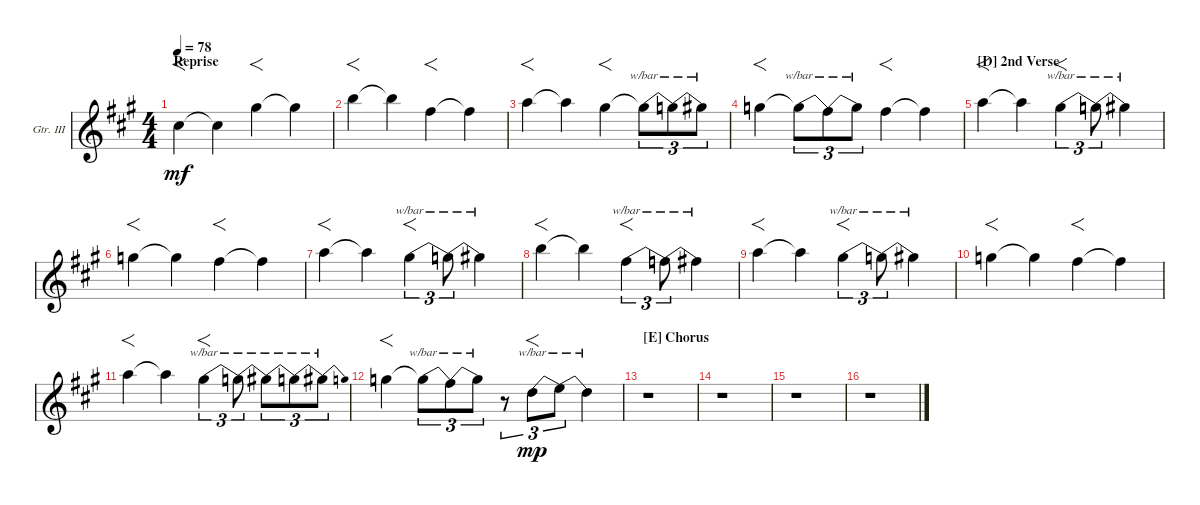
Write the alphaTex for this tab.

\defaultSystemsLayout 4
\bracketExtendMode groupsimilarinstruments
\firstSystemTrackNameOrientation horizontal
\otherSystemsTrackNameOrientation horizontal
\track ("Guitar III (Pedal Steel)" "Gtr. III") {instrument acousticguitarsteel}
\staff {score}
\tuning (E4 B3 G3 D3 A2 E2)
\ts (4 4)
\section ("" "Reprise")
\tempo 78
\clef g2
\ks a
6.3.4{f dy mf} 6.3{t}.4 4.1.4{f} 4.1{t}.4 |
7.1.4{f} 7.1{t}.4 2.1.4{f} 2.1{t}.4 |
5.1.4{f} 5.1{t}.4 4.1.4{f} 4.1{t}.8{tu (3 2) tbe (dive default 30.599999999999998 0 60 -2)} 4.1{t}.8{tu (3 2) tbe (dive default 0 -2 59.4 0)} 4.1{t}.8{tu (3 2) tbe (hold default 0 0 60 0)} |
3.1.4{f} 3.1{t}.8{tu (3 2) tbe (dive default 29.4 0 60 -2)} 3.1{t}.8{tu (3 2) tbe (dive default 0 -2 59.4 0)} 3.1{t}.8{tu (3 2) tbe (hold default 0 0 60 0)} 2.1.4{f} 2.1{t}.4 |
\section ("D" "2nd Verse")
5.1.4{f} 5.1{t}.4 4.1.4{f tu (3 2) tbe (dive default 29.4 0 60 -2)} 4.1{t}.8{tu (3 2) tbe (dive default 0 -2 60 0)} 4.1{t}.4{tbe (hold default 0 0 60 0)} |
3.1.4{f} 3.1{t}.4 2.1.4{f} 2.1{t}.4 |
5.1.4{f} 5.1{t}.4 4.1.4{f tu (3 2) tbe (dive default 29.4 0 60 -2)} 4.1{t}.8{tu (3 2) tbe (dive default 0 -2 60 0)} 4.1{t}.4{tbe (hold default 0 0 60 0)} |
7.1.4{f} 7.1{t}.4 2.1.4{f tu (3 2) tbe (dive default 28.2 0 60 -2)} 2.1{t}.8{tu (3 2) tbe (dive default 0 -2 60 0)} 2.1{t}.4{tbe (hold default 0 0 60 0)} |
5.1.4{f} 5.1{t}.4 4.1.4{f tu (3 2) tbe (dive default 29.4 0 60 -2)} 4.1{t}.8{tu (3 2) tbe (dive default 0 -2 60 0)} 4.1{t}.4{tbe (hold default 0 0 60 0)} |
3.1.4{f} 3.1{t}.4 2.1.4{f} 2.1{t}.4 |
5.1.4{f} 5.1{t}.4 4.1.4{f tu (3 2) tbe (dive default 44.4 0 60 -2)} 4.1{t}.8{tu (3 2) tbe (dive default 0 -2 59.4 0)} 4.1{t}.8{tu (3 2) tbe (dive default 30.599999999999998 0 60 -2)} 4.1{t}.8{tu (3 2) tbe (dive default 0 -2 59.4 0)} 4.1{t}.8{tu (3 2) tbe (dive default 30.599999999999998 0 60 -2)} |
3.1.4{f} 3.1{t}.8{tu (3 2) tbe (dive default 29.4 0 60 -2)} 3.1{t}.8{tu (3 2) tbe (dive default 0 -2 59.4 0)} 3.1{t}.8{tu (3 2) tbe (hold default 0 0 60 0)} r.8{tu (3 2)} 3.2.8{f tu (3 2) tbe (dive default 0 0 60 4) dy mp} 3.2{t}.8{tu (3 2) tbe (dive default 0 4 60 6)} 3.2{t}.4{tbe (hold default 0 0 60 0)} |
\section ("E" "Chorus")
r.1 |
r.1 |
r.1 |
r.1
